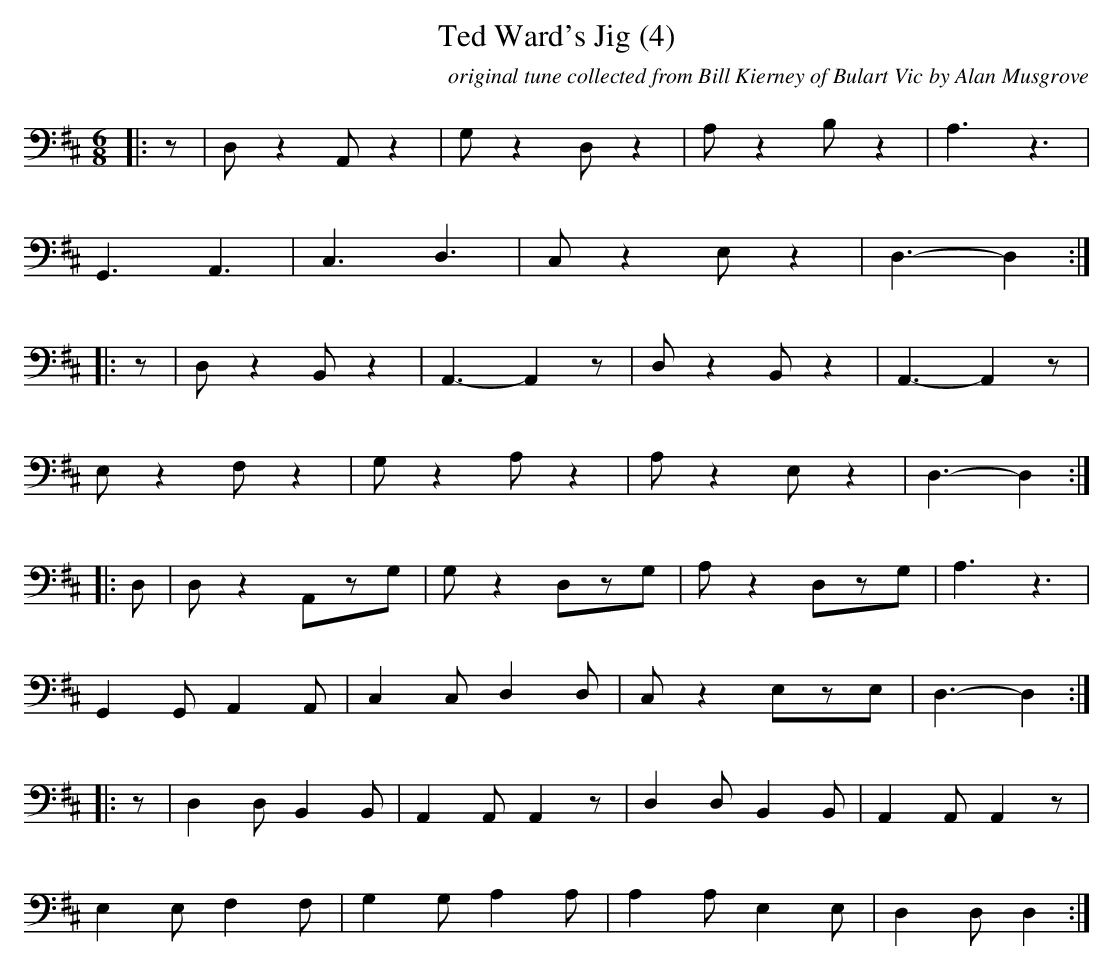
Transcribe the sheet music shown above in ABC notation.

X:1
T:Ted Ward's Jig (4)
C:original tune collected from Bill Kierney of Bulart Vic by Alan Musgrove
M:6/8
L:1/8
K:D
|:z|D,z2A,,z2|G,z2D,z2|A,z2B,z2|A,3z3|
G,,3A,,3|C,3D,3|C,z2E,z2,|D,3-D,2:|
|:z|D,z2B,,z2|A,,3-A,,2z|D,z2B,,z2|A,,3-A,,2z|
E,z2F,z2|G,z2A,z2|A,z2E,z2|D,3-D,2:|
|:D,|D,z2A,,zG,|G,z2D,zG,|A,z2D,zG,|A,3z3|
G,,2G,,A,,2A,,|C,2C,D,2D,|C,z2E,zE,|D,3-D,2:|
|:z|D,2D, B,,2B,,|A,,2A,,A,,2z|D,2D,B,,2B,,|A,,2A,,A,,2z|
E,2E,F,2F,|G,2G,A,2A,|A,2A,E,2E,|D,2D, D,2:|
